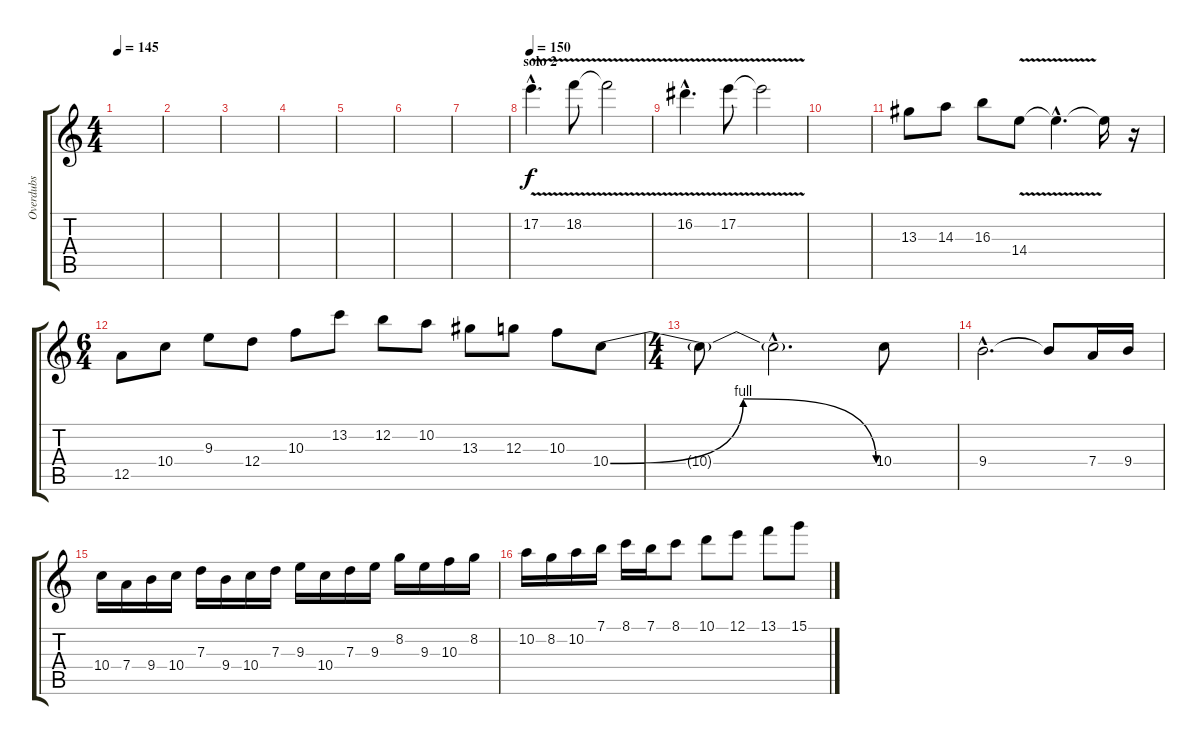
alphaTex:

\track ("Overdubs" "Overdubs") {instrument distortionguitar}
\staff {score tabs}
\tuning (E4 B3 G3 D3 A2 E2) {hide}
\ts (4 4)
\tempo 145
\clef g2
\ks c
|
|
|
|
|
|
|
\section ("" "solo 2")
\tempo 150
17.2{v hac}.4{d volume 13 balance 13} 18.2{v}.8 18.2{t}.2 |
16.2{v hac}.4{d} 17.2{v}.8 17.2{t}.2 |
|
13.3.8 14.3.8 16.3.8 14.4{v}.8 14.4{hac t}.4{d} 14.4{t}.16 r.16 |
\ts (6 4)
12.5.8 10.4.8 9.3.8 12.4.8 10.3.8 13.2.8 12.2.8 10.2.8 13.3.8 12.3.8 10.3.8 10.4{be (bendrelease 0 0 15 4 50 4 60 0)}.8 |
\ts (4 4)
10.4{t}.8 10.4{hac t}.2{d} 10.4.8 |
9.4{hac}.2{d} 9.4{t}.8 7.4.16 9.4.16 |
10.4.16 7.4.16 9.4.16 10.4.16 7.3.16 9.4.16 10.4.16 7.3.16 9.3.16 10.4.16 7.3.16 9.3.16 8.2.16 9.3.16 10.3.16 8.2.16 |
10.2.16 8.2.16 10.2.16 7.1.16 8.1.16 7.1.16 8.1.8 10.1.8 12.1.8 13.1.8 15.1.8
